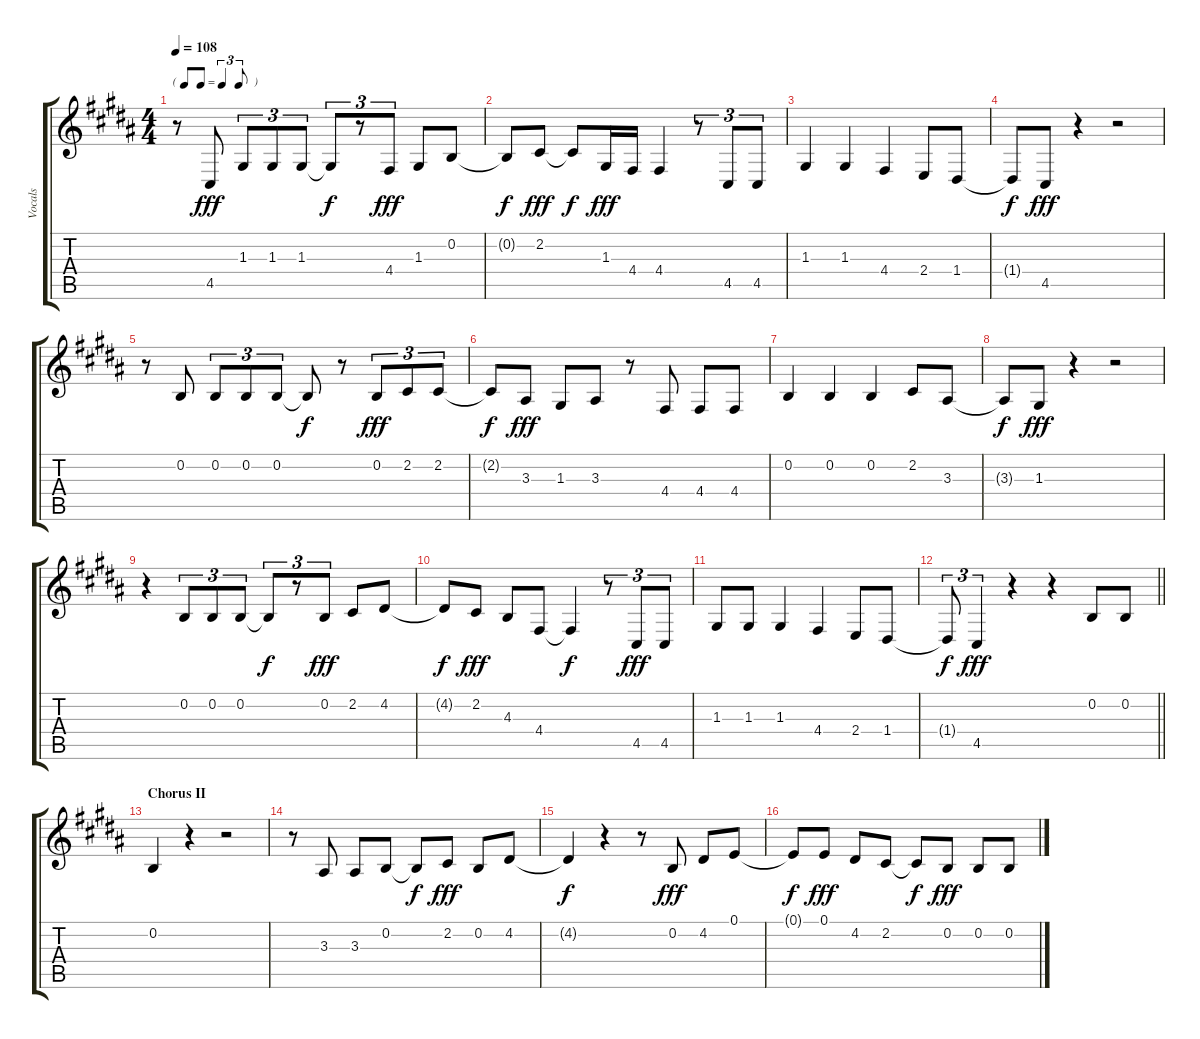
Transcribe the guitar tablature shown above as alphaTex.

\track ("Vocals" "Vocals") {instrument lead6voice}
\staff {score tabs}
\tuning (E4 B3 G3 D3 A2 E2) {hide}
\ts (4 4)
\tf triplet8th
\tempo 108
\clef g2
\ks b
r.8{dy fff} 4.5.8 1.3.8{tu (3 2)} 1.3.8{tu (3 2)} 1.3.8{tu (3 2)} 1.3{t}.8{tu (3 2) dy f} r.8{tu (3 2)} 4.4.8{tu (3 2) dy fff} 1.3.8 0.2.8 |
0.2{t}.8{dy f} 2.2.8{dy fff} 2.2{t}.8{dy f} 1.3.16{dy fff} 4.4.16 4.4.4 r.8{tu (3 2)} 4.5.8{tu (3 2)} 4.5.8{tu (3 2)} |
1.3.4 1.3.4 4.4.4 2.4.8 1.4.8 |
1.4{t}.8{dy f} 4.5.8{dy fff} r.4 r.2 |
r.8 0.2.8 0.2.8{tu (3 2)} 0.2.8{tu (3 2)} 0.2.8{tu (3 2)} 0.2{t}.8{dy f} r.8 0.2.8{tu (3 2) dy fff} 2.2.8{tu (3 2)} 2.2.8{tu (3 2)} |
2.2{t}.8{dy f} 3.3.8{dy fff} 1.3.8 3.3.8 r.8 4.4.8 4.4.8 4.4.8 |
0.2.4 0.2.4 0.2.4 2.2.8 3.3.8 |
3.3{t}.8{dy f} 1.3.8{dy fff} r.4 r.2 |
r.4 0.2.8{tu (3 2)} 0.2.8{tu (3 2)} 0.2.8{tu (3 2)} 0.2{t}.8{tu (3 2) dy f} r.8{tu (3 2)} 0.2.8{tu (3 2) dy fff} 2.2.8 4.2.8 |
4.2{t}.8{dy f} 2.2.8{dy fff} 4.3.8 4.4.8 4.4{t}.4{dy f} r.8{tu (3 2)} 4.5.8{tu (3 2) dy fff} 4.5.8{tu (3 2)} |
1.3.8 1.3.8 1.3.4 4.4.4 2.4.8 1.4.8 |
\barLineRight lightlight
1.4{t}.8{tu (3 2) dy f} 4.5.4{tu (3 2) dy fff} r.4 r.4 0.2.8 0.2.8 |
\section ("" "Chorus II")
0.2.4 r.4 r.2 |
r.8 3.3.8 3.3.8 0.2.8 0.2{t}.8{dy f} 2.2.8{dy fff} 0.2.8 4.2.8 |
4.2{t}.4{dy f} r.4 r.8 0.2.8{dy fff} 4.2.8 0.1.8 |
0.1{t}.8{dy f} 0.1.8{dy fff} 4.2.8 2.2.8 2.2{t}.8{dy f} 0.2.8{dy fff} 0.2.8 0.2.8
